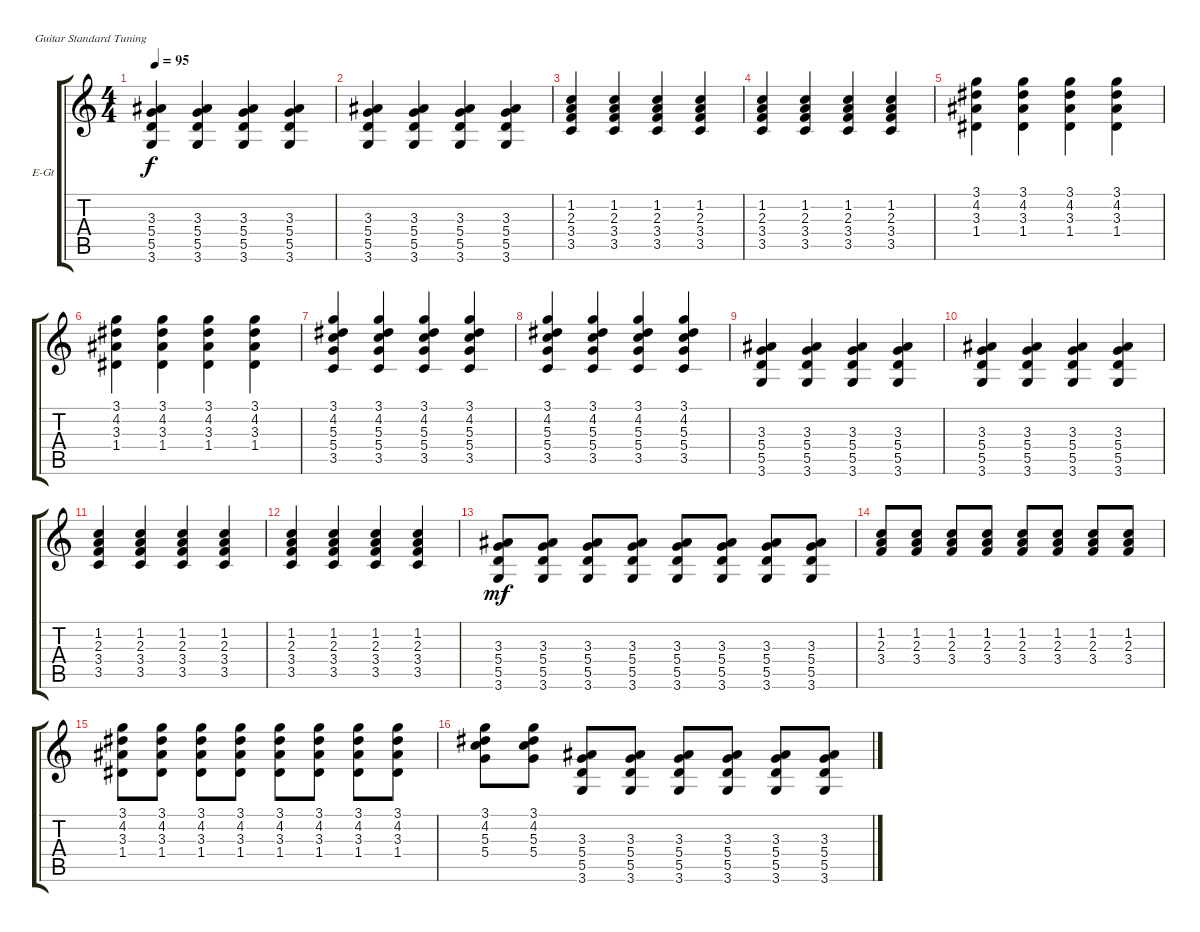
\defaultSystemsLayout 4
\bracketExtendMode groupsimilarinstruments
\firstSystemTrackNameOrientation horizontal
\otherSystemsTrackNameOrientation horizontal
\track ("Electric Guitar" "E-Gt") {instrument electricguitarclean}
\staff {score tabs}
\tuning (E4 B3 G3 D3 A2 E2)
\ts (4 4)
\tempo 95
\clef g2
\ks c
(3.6 5.5 5.4 3.3).4{dy f} (3.6 5.5 5.4 3.3).4 (3.6 5.5 5.4 3.3).4 (3.6 5.5 5.4 3.3).4 |
(3.6 5.5 5.4 3.3).4 (3.6 5.5 5.4 3.3).4 (3.6 5.5 5.4 3.3).4 (3.6 5.5 5.4 3.3).4 |
(3.4 2.3 1.2 3.5).4 (3.4 2.3 1.2 3.5).4 (3.4 2.3 1.2 3.5).4 (3.4 2.3 1.2 3.5).4 |
(3.4 2.3 1.2 3.5).4 (3.4 2.3 1.2 3.5).4 (3.4 2.3 1.2 3.5).4 (3.4 2.3 1.2 3.5).4 |
(1.4 3.3 4.2 3.1).4 (1.4 3.3 4.2 3.1).4 (1.4 3.3 4.2 3.1).4 (1.4 3.3 4.2 3.1).4 |
(1.4 3.3 4.2 3.1).4 (1.4 3.3 4.2 3.1).4 (1.4 3.3 4.2 3.1).4 (1.4 3.3 4.2 3.1).4 |
(3.5 5.4 5.3 4.2 3.1).4 (3.5 5.4 5.3 4.2 3.1).4 (3.5 5.4 5.3 4.2 3.1).4 (3.5 5.4 5.3 4.2 3.1).4 |
(3.5 5.4 5.3 4.2 3.1).4 (3.5 5.4 5.3 4.2 3.1).4 (3.5 5.4 5.3 4.2 3.1).4 (3.5 5.4 5.3 4.2 3.1).4 |
(3.6 5.5 5.4 3.3).4 (3.6 5.5 5.4 3.3).4 (3.6 5.5 5.4 3.3).4 (3.6 5.5 5.4 3.3).4 |
(3.6 5.5 5.4 3.3).4 (3.6 5.5 5.4 3.3).4 (3.6 5.5 5.4 3.3).4 (3.6 5.5 5.4 3.3).4 |
(3.4 2.3 1.2 3.5).4 (3.4 2.3 1.2 3.5).4 (3.4 2.3 1.2 3.5).4 (3.4 2.3 1.2 3.5).4 |
(3.4 2.3 1.2 3.5).4 (3.4 2.3 1.2 3.5).4 (3.4 2.3 1.2 3.5).4 (3.4 2.3 1.2 3.5).4 |
(3.6 5.5 5.4 3.3).8{dy mf} (3.6 5.5 5.4 3.3).8 (3.6 5.5 5.4 3.3).8 (3.6 5.5 5.4 3.3).8 (3.6 5.5 5.4 3.3).8 (3.6 5.5 5.4 3.3).8 (3.6 5.5 5.4 3.3).8 (3.6 5.5 5.4 3.3).8 |
(3.4 2.3 1.2).8 (3.4 2.3 1.2).8 (3.4 2.3 1.2).8 (3.4 2.3 1.2).8 (3.4 2.3 1.2).8 (3.4 2.3 1.2).8 (3.4 2.3 1.2).8 (3.4 2.3 1.2).8 |
(1.4 3.3 4.2 3.1).8 (1.4 3.3 4.2 3.1).8 (1.4 3.3 4.2 3.1).8 (1.4 3.3 4.2 3.1).8 (1.4 3.3 4.2 3.1).8 (1.4 3.3 4.2 3.1).8 (1.4 3.3 4.2 3.1).8 (1.4 3.3 4.2 3.1).8 |
(5.4 5.3 4.2 3.1).8 (5.4 5.3 4.2 3.1).8 (3.6 5.5 5.4 3.3).8 (3.6 5.5 5.4 3.3).8 (3.6 5.5 5.4 3.3).8 (3.6 5.5 5.4 3.3).8 (3.6 5.5 5.4 3.3).8 (3.6 5.5 5.4 3.3).8
